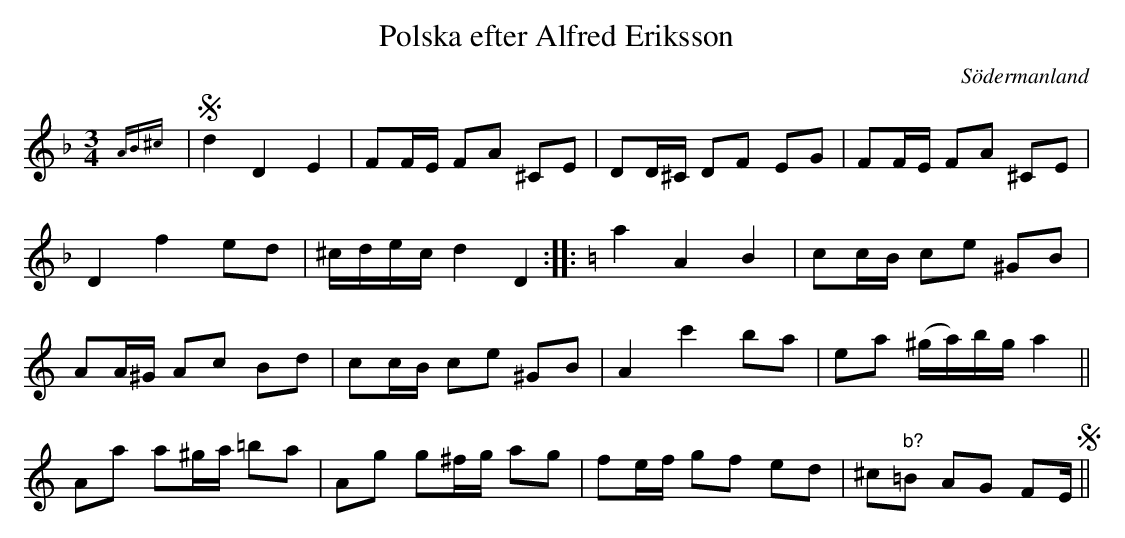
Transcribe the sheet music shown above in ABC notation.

X:1
T: Polska efter Alfred Eriksson
O: Södermanland
M: 3/4
L: 1/16
K: Dm
{AB^c} | S d4 D4 E4 | F2FE F2A2 ^C2E2 | D2D^C D2F2 E2G2 | F2FE F2A2 ^C2E2 |
D4 f4 e2d2 | ^cdec d4 D4 :: \
K:Am \
a4 A4 B4 | c2cB c2e2 ^G2B2 |
A2A^G A2c2 B2d2 | c2cB c2e2 ^G2B2 | A4 c'4 b2a2 | e2a2 (^ga)bg a4 ||
A2a2 a2^ga =b2a2 | A2g2 g2^fg a2g2 | f2ef g2f2 e2d2 | ^c2"b?"=B2 A2G2 F2E S||
